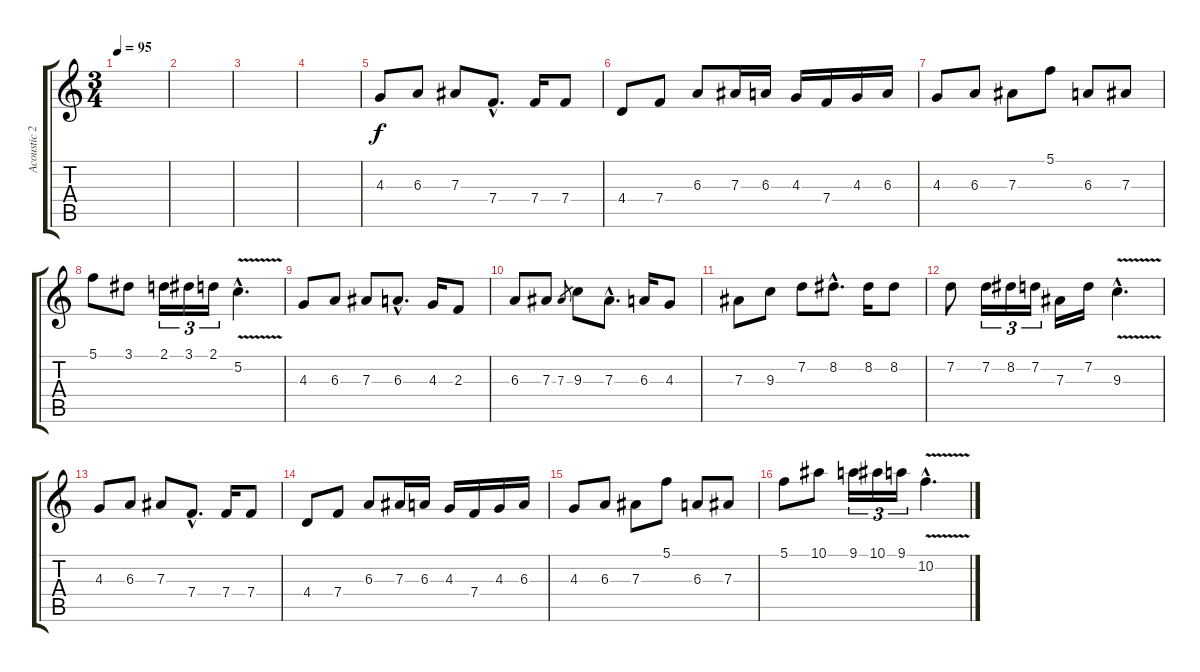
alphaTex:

\track ("Acoustic 2" "Acoustic 2") {instrument acousticguitarsteel}
\staff {score tabs}
\tuning (C4 G3 Eb3 Bb2 F2 C2) {hide}
\ts (3 4)
\tempo 95
\clef g2
\ks c
|
|
|
|
4.3.8 6.3.8 7.3.8 7.4{hac}.8{d} 7.4.16 7.4.8 |
4.4.8 7.4.8 6.3.8 7.3.16 6.3.16 4.3.16 7.4.16 4.3.16 6.3.16 |
4.3.8 6.3.8 7.3.8 5.1.8 6.3.8 7.3.8 |
5.1.8 3.1.8 2.1.16{tu (3 2)} 3.1.16{tu (3 2)} 2.1.16{tu (3 2)} 5.2{v hac}.4{d} |
4.3.8 6.3.8 7.3.8 6.3{hac}.8{d} 4.3.16 2.3.8 |
6.3.8 7.3.8 7.3.8{gr} 9.3.8 7.3{hac}.8{d} 6.3.16 4.3.8 |
7.3.8 9.3.8 7.2.8 8.2{hac}.8{d} 8.2.16 8.2.8 |
7.2.8 7.2.16{tu (3 2)} 8.2.16{tu (3 2)} 7.2.16{tu (3 2)} 7.3.16 7.2.16 9.3{v hac}.4{d} |
4.3.8 6.3.8 7.3.8 7.4{hac}.8{d} 7.4.16 7.4.8 |
4.4.8 7.4.8 6.3.8 7.3.16 6.3.16 4.3.16 7.4.16 4.3.16 6.3.16 |
4.3.8 6.3.8 7.3.8 5.1.8 6.3.8 7.3.8 |
5.1.8 10.1.8 9.1.16{tu (3 2)} 10.1.16{tu (3 2)} 9.1.16{tu (3 2)} 10.2{v hac}.4{d}
